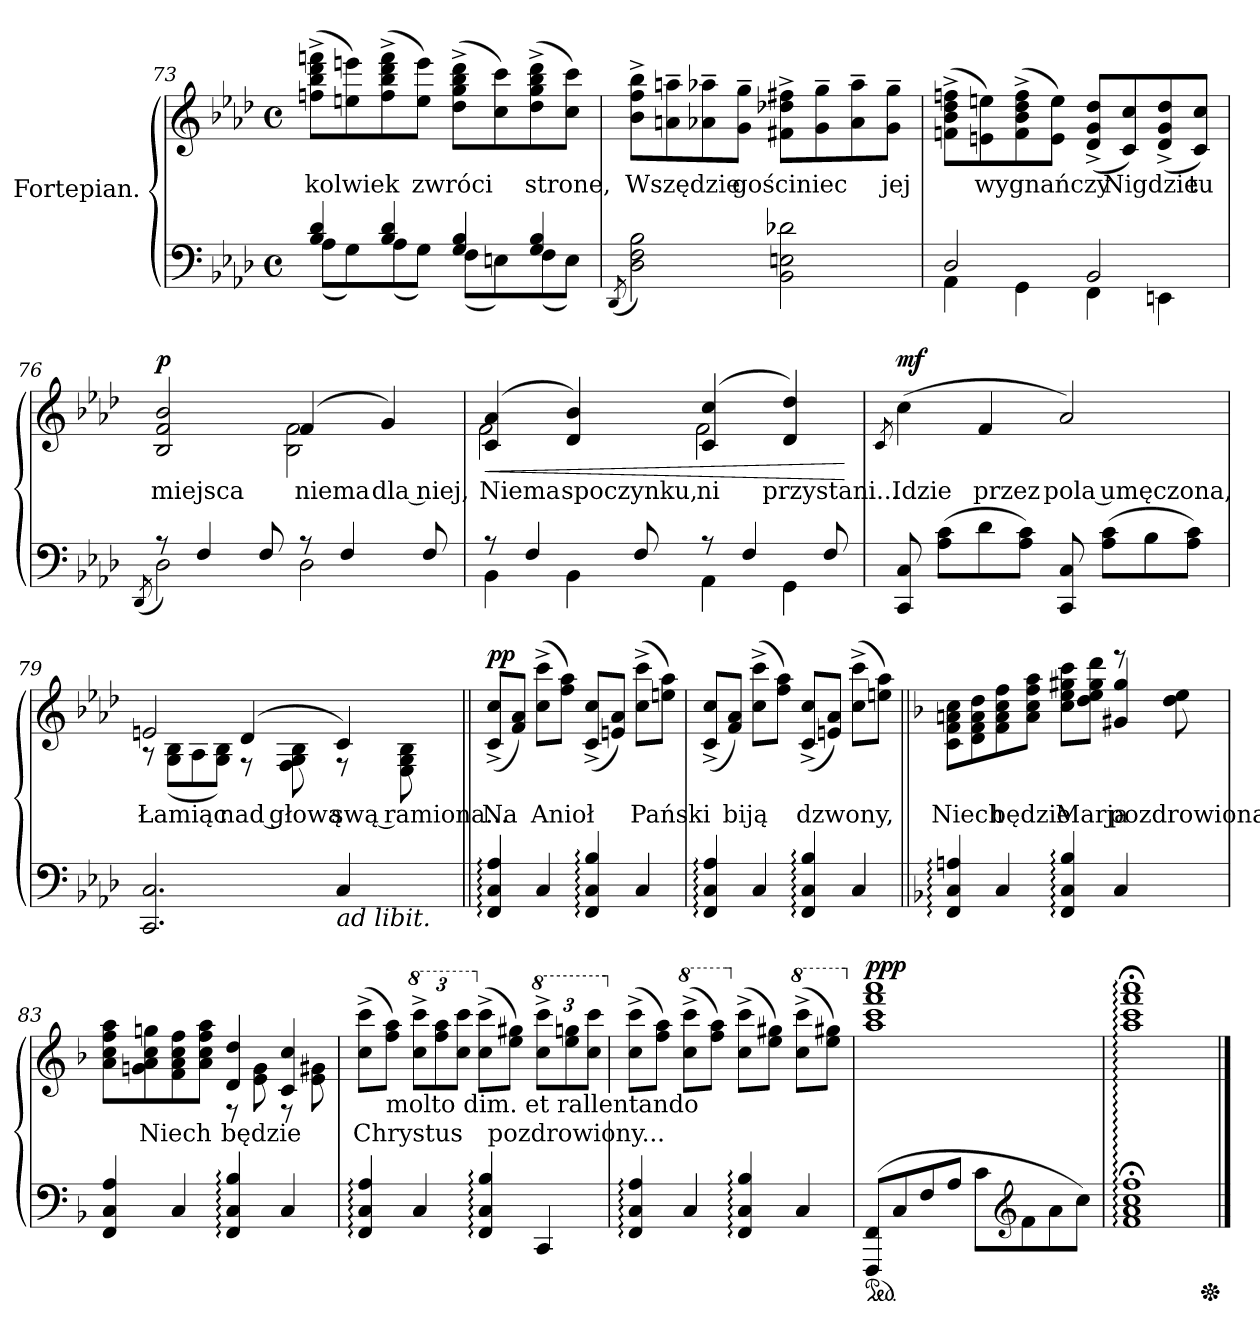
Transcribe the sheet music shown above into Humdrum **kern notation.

**kern	**kern	**text	**dynam
*part2	*part1	*part1	*part1
*staff2	*staff1	*staff1	*staff1
*I"Fortepian.	*I"Fortepian.	*	*
*clefF4	*clefG2	*	*
*k[b-e-a-d-]	*k[b-e-a-d-]	*	*
*M4/4	*M4/4	*	*
*met(c)	*met(c)	*	*
=73	=73	=73	=73
*^	*	*	*
4B-/ 4d-/	(8A-\L	(8ffn^\ 8bb-^\ 8ddd-^\ 8fffn^\L	kolwiek	.
.	8G\)	8een\ 8eeen\)	.	.
4B-/ 4d-/	(8A-\	(8ff^\ 8bb-^\ 8ddd-^\ 8fff^\	.	.
.	8G\J)	8ee\ 8eee\J)	zwróci	.
4G/ 4B-/	(8F\L	(8dd-^\ 8gg^\ 8bb-^\ 8ddd-^\L	.	.
.	8En\)	8cc\ 8ccc\)	.	.
4G/ 4B-/	(8F\	(8dd-^\ 8gg^\ 8bb-^\ 8ddd-^\	strone,	.
.	8E\J)	8cc\ 8ccc\J)	.	.
*v	*v	*	*	*
=74	=74	=74	=74
(8qDD-/	.	.	.
2D-\ 2F\ 2B-\)	8b-^\ 8ff^\ 8bb-^\L	Wszędzie	.
.	8an~\ 8aan~\	.	.
.	8a-X~\ 8aa-X~\	.	.
.	8g~\ 8gg~\J	gościniec	.
2BB-\ 2En\ 2d-X\	8f#X^\ 8dd-X^\ 8ff#X^\L	.	.
.	8g~\ 8gg~\	.	.
.	8a-~\ 8aa-~\	.	.
.	8g~\ 8gg~\J	jej	.
=75	=75	=75	=75
*^	*	*	*
2D-/	4AA-\	(8fn^\ 8b-^\ 8dd-^\ 8ffn^\L	.	.
.	.	8en\ 8een\)	wygnańczy	.
.	4GG\	(8f^\ 8b-^\ 8dd-^\ 8ff^\	.	.
.	.	8e\ 8ee\J)	.	.
2BB-/	4FF\	(8d-^/ 8g^/ 8dd-^/L	.	.
.	.	8c/ 8cc/)	Nigdzie	.
.	4EEn\	(8d-^/ 8g^/ 8dd-^/	.	.
.	.	8c/ 8cc/J)	tu	.
=76	=76	=76	=76	=76
.	(8qDD-/	.	.	.
*	*	*^	*	*
!	!	!	!	!	!LO:DY:b
8r	2D-\)	2B-/ 2f/ 2b-/	2ryy	miejsca	p
4F/	.	.	.	.	.
8F/	.	.	.	.	.
8r	2D-\	(4f/	2B-\ 2f\	niema	.
4F/	.	.	.	.	.
.	.	4g/)	.	dla niej,	.
8F/	.	.	.	.	.
=77	=77	=77	=77	=77	=77
!	!	!	!	!	!LO:HP:b
8r	4BB-\	(4c/ 4a-/	2f\	Niema	<
4F/	.	.	.	.	.
.	4BB-\	4d-/ 4b-/)	.	spoczynku,	.
8F/	.	.	.	.	.
8r	4AA-\	(4c/ 4cc/	2f\	ni	.
4F/	.	.	.	.	.
.	4GG\	4d-/ 4dd-/)	.	przystani...	.
8F/	.	.	.	.	.
*v	*v	*	*	*	*
*	*v	*v	*	*
.	.	.	[
=78	=78	=78	=78
.	8qc/	.	.
!	!	!	!LO:DY:b
8CC/ 8C/	(4cc\	Idzie	mf
(8A-\ 8c\L	.	.	.
8d-\	4f/	przez	.
8A-\ 8c\J)	.	.	.
8CC/ 8C/	2a-/)	pola umęczona,	.
(8A-\ 8c\L	.	.	.
8B-\	.	.	.
8A-\ 8c\J)	.	.	.
=79	=79	=79	=79
*	*^	*	*
2.CC/ 2.C/	2en/	8r	Łamiąc	.
.	.	(8G\ 8B-\L	.	.
.	.	8A-\	.	.
.	.	8G\ 8B-\J)	.	.
.	(4d-/	8r	nad głową	.
.	.	8F\ 8G\ 8B-\	.	.
!LO:TX:b:i:t=ad libit.	!	!	!	!
4C/	4c/)	8r	swą ramiona...	.
.	.	8E-\ 8G\ 8B-\	.	.
=80||	=80||	=80||	=80||	=80||
!	!	!	!	!LO:DY:b
*	*v	*v	*	*
4FF:/ 4C:/ 4A-:/	(8c^>/ 8cc^>/L	Na	pp
.	8f/ 8a-/J)	.	.
4C/	(8cc^>\ 8ccc^>\L	Anioł	.
.	8ff\ 8aa-\J)	.	.
4FF:/ 4C:/ 4B-:/	(8c^>/ 8cc^>/L	.	.
.	8en/ 8a-/J)	.	.
4C/	(8cc^>\ 8ccc^>\L	Pański	.
.	8een\ 8aa-\J)	.	.
=81	=81	=81	=81
4FF:/ 4C:/ 4A-:/	(8c^>/ 8cc^>/L	.	.
.	8f/ 8a-/J)	biją	.
4C/	(8cc^>\ 8ccc^>\L	.	.
.	8ff\ 8aa-\J)	.	.
4FF:/ 4C:/ 4B-:/	(8c^>/ 8cc^>/L	dzwony,	.
.	8en/ 8a-/J)	.	.
4C/	(8cc^>\ 8ccc^>\L	.	.
.	8een\ 8aa-\J)	.	.
=82||	=82||	=82||	=82||
*k[b-]	*k[b-]	*	*
*	*^	*	*
4FF:/ 4C:/ 4An:/	8c\ 8f\ 8an\ 8cc\L	2.ryy	Niech	.
.	8d\ 8f\ 8a\ 8dd\	.	.	.
4C/	8f\ 8a\ 8cc\ 8ff\	.	będzie	.
.	8a\ 8cc\ 8ff\ 8aa\J	.	.	.
4FF:/ 4C:/ 4B-:/	8cc\ 8ee\ 8gg#X\ 8ccc\L	.	Marja	.
.	8dd\ 8ee\ 8gg#\ 8ddd\J	.	.	.
4C/	8r	4g#X/ 4gg#/	pozdrowiona,	.
.	8dd\ 8ee\	.	.	.
=83	=83	=83	=83	=83
4FF/ 4C/ 4A/	8a\ 8cc\ 8ff\ 8aa\L	2ryy	.	.
.	8gn\ 8a\ 8cc\ 8ggn\	.	Niech	.
4C/	8f\ 8a\ 8cc\ 8ff\	.	.	.
.	8a\ 8cc\ 8ff\ 8aa\J	.	.	.
4FF:/ 4C:/ 4B-:/	4d/ 4dd/	8r	będzie	.
.	.	8e\ 8g\	.	.
4C/	4c/ 4cc/	8r	.	.
.	.	8e\ 8g#X\	.	.
*	*v	*v	*	*
=84	=84	=84	=84
4FF:/ 4C:/ 4A:/	(8cc^\ 8ccc^\L	Chrystus	.
!	!LO:TX:b:t=molto dim. et rallentando	!	!
.	8ff\ 8aa\J)	.	.
*	*8va	*	*
4C/	12ccc^\ 12cccc^\L	.	.
.	12fff\ 12aaa\	.	.
.	12ccc\ 12cccc\J	.	.
*	*X8va	*	*
4FF:/ 4C:/ 4B-:/	(8cc^\ 8ccc^\L	.	.
.	8ee\ 8gg#X\J)	pozdrowiony...	.
*	*8va	*	*
4CC/	12ccc^\ 12cccc^\L	.	.
.	12eee\ 12ggg\	.	.
.	12ccc\ 12cccc\J	.	.
=85	=85	=85	=85
*	*X8va	*	*
4FF:/ 4C:/ 4A:/	(8cc^\ 8ccc^\L	.	.
.	8ff\ 8aa\J)	.	.
*	*8va	*	*
4C/	(8ccc^\ 8cccc^\L	.	.
.	8fff\ 8aaa\J)	.	.
*	*X8va	*	*
4FF:/ 4C:/ 4B-:/	(8cc^\ 8ccc^\L	.	.
.	8ee\ 8gg#X\J)	.	.
*	*8va	*	*
4C/	(8ccc^\ 8cccc^\L	.	.
.	8eee\ 8ggg#X\J)	.	.
=86	=86	=86	=86
*	*X8va	*	*
!	!	!	!LO:DY:b
*ped	*	*	*
(8FFF/ 8FF/L	1aa 1ccc 1fff 1aaa	.	ppp
8C/	.	.	.
8F/	.	.	.
8A/J	.	.	.
8c\L	.	.	.
*clefG2	*	*	*
8f\	.	.	.
8a\	.	.	.
8cc\J)	.	.	.
=87	=87	=87	=87
1f::;< 1a::;< 1cc::;< 1ff::;<	1aa::;< 1ccc::;< 1fff::;< 1aaa::;<	.	.
*Xped	*	*	*
==	==	==	==
*-	*-	*-	*-
